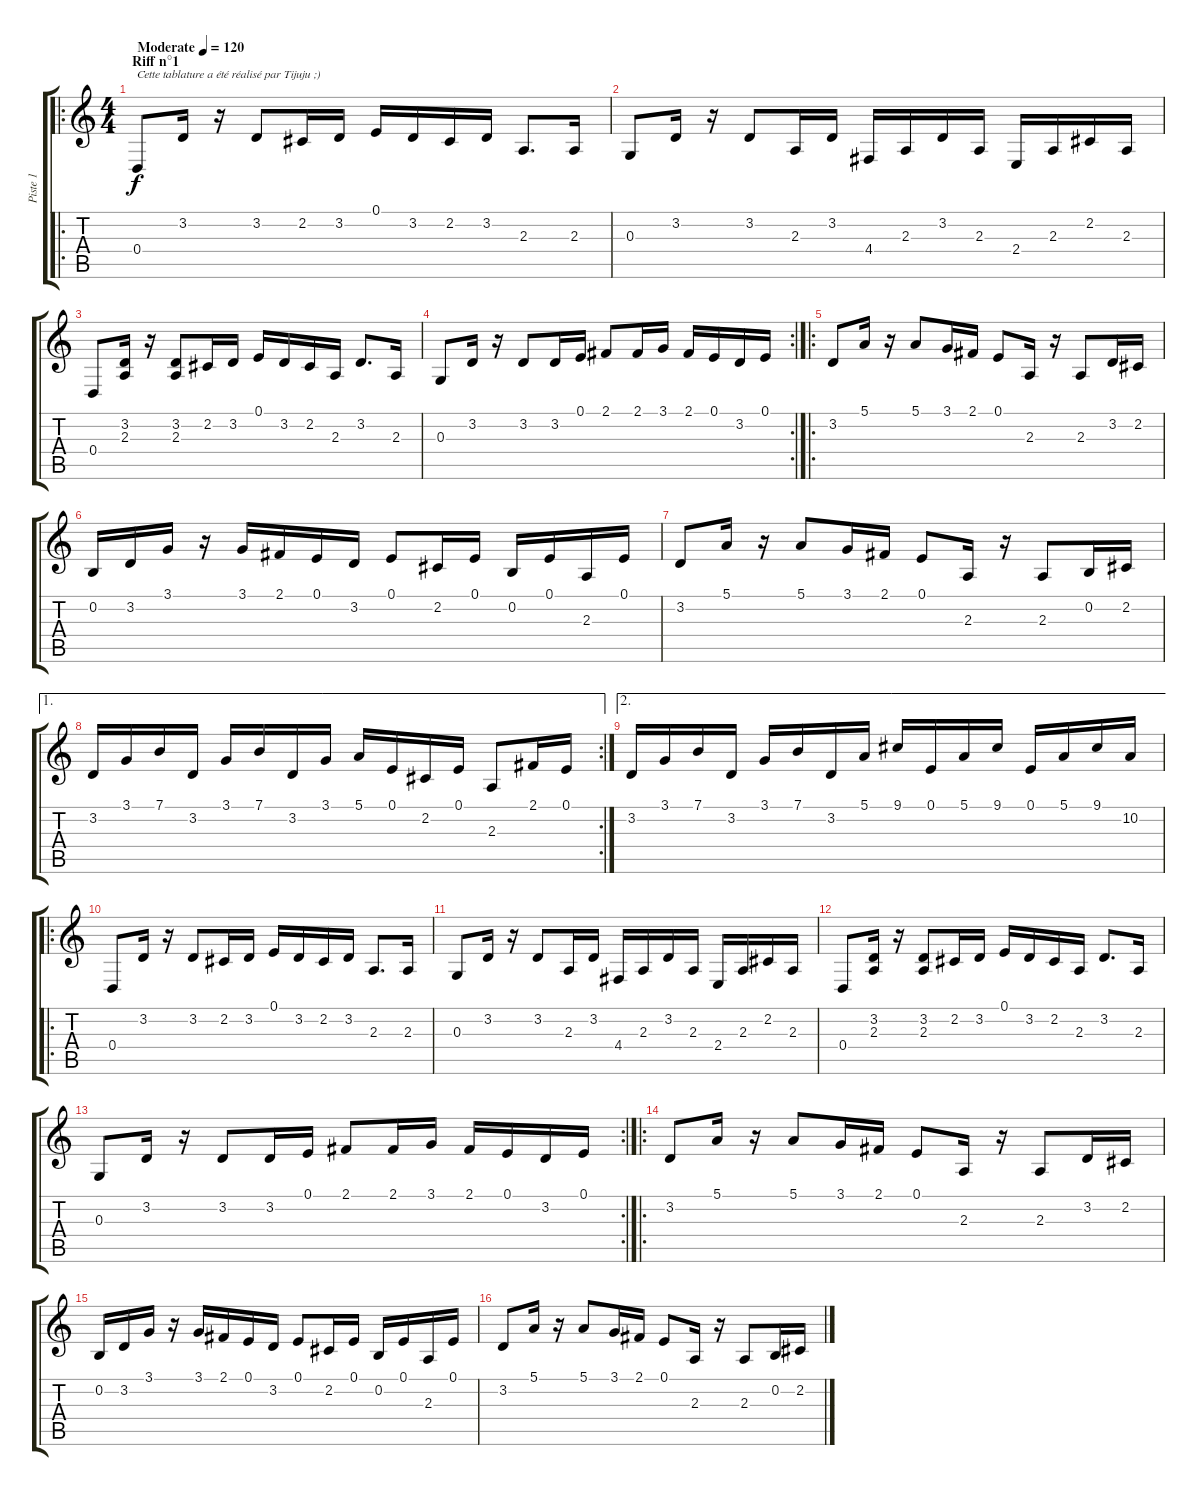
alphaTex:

\track ("Piste 1" "Piste 1") {instrument sitar}
\staff {score tabs}
\tuning (E4 B3 G3 D3 A2 E2) {hide}
\ro
\ts (4 4)
\section ("" "Riff n°1")
\tempo (120 "Moderate")
\clef g2
\ks c
0.4.8{txt "Cette tablature a été réalisé par Tijuju ;)" dy f instrument sitar} 3.2.16 r.16 3.2.8 2.2.16 3.2.16 0.1.16 3.2.16 2.2.16 3.2.16 2.3.8{d} 2.3.16 |
0.3.8 3.2.16 r.16 3.2.8 2.3.16 3.2.16 4.4.16 2.3.16 3.2.16 2.3.16 2.4.16 2.3.16 2.2.16 2.3.16 |
0.4.8 (3.2 2.3).16 r.16 (3.2 2.3).8 2.2.16 3.2.16 0.1.16 3.2.16 2.2.16 2.3.16 3.2.8{d} 2.3.16 |
\rc 2
0.3.8 3.2.16 r.16 3.2.8 3.2.16 0.1.16 2.1.8 2.1.16 3.1.16 2.1.16 0.1.16 3.2.16 0.1.16 |
\ro
3.2.8 5.1.16 r.16 5.1.8 3.1.16 2.1.16 0.1.8 2.3.16 r.16 2.3.8 3.2.16 2.2.16 |
0.2.16 3.2.16 3.1.16 r.16 3.1.16 2.1.16 0.1.16 3.2.16 0.1.8 2.2.16 0.1.16 0.2.16 0.1.16 2.3.16 0.1.16 |
3.2.8 5.1.16 r.16 5.1.8 3.1.16 2.1.16 0.1.8 2.3.16 r.16 2.3.8 0.2.16 2.2.16 |
\ae 1
\rc 2
3.2.16 3.1.16 7.1.16 3.2.16 3.1.16 7.1.16 3.2.16 3.1.16 5.1.16 0.1.16 2.2.16 0.1.16 2.3.8 2.1.16 0.1.16 |
\ae 2
3.2.16 3.1.16 7.1.16 3.2.16 3.1.16 7.1.16 3.2.16 5.1.16 9.1.16 0.1.16 5.1.16 9.1.16 0.1.16 5.1.16 9.1.16 10.2.16 |
\ro
0.4.8 3.2.16 r.16 3.2.8 2.2.16 3.2.16 0.1.16 3.2.16 2.2.16 3.2.16 2.3.8{d} 2.3.16 |
0.3.8 3.2.16 r.16 3.2.8 2.3.16 3.2.16 4.4.16 2.3.16 3.2.16 2.3.16 2.4.16 2.3.16 2.2.16 2.3.16 |
0.4.8 (3.2 2.3).16 r.16 (3.2 2.3).8 2.2.16 3.2.16 0.1.16 3.2.16 2.2.16 2.3.16 3.2.8{d} 2.3.16 |
\rc 2
0.3.8 3.2.16 r.16 3.2.8 3.2.16 0.1.16 2.1.8 2.1.16 3.1.16 2.1.16 0.1.16 3.2.16 0.1.16 |
\ro
3.2.8 5.1.16 r.16 5.1.8 3.1.16 2.1.16 0.1.8 2.3.16 r.16 2.3.8 3.2.16 2.2.16 |
0.2.16 3.2.16 3.1.16 r.16 3.1.16 2.1.16 0.1.16 3.2.16 0.1.8 2.2.16 0.1.16 0.2.16 0.1.16 2.3.16 0.1.16 |
3.2.8 5.1.16 r.16 5.1.8 3.1.16 2.1.16 0.1.8 2.3.16 r.16 2.3.8 0.2.16 2.2.16
